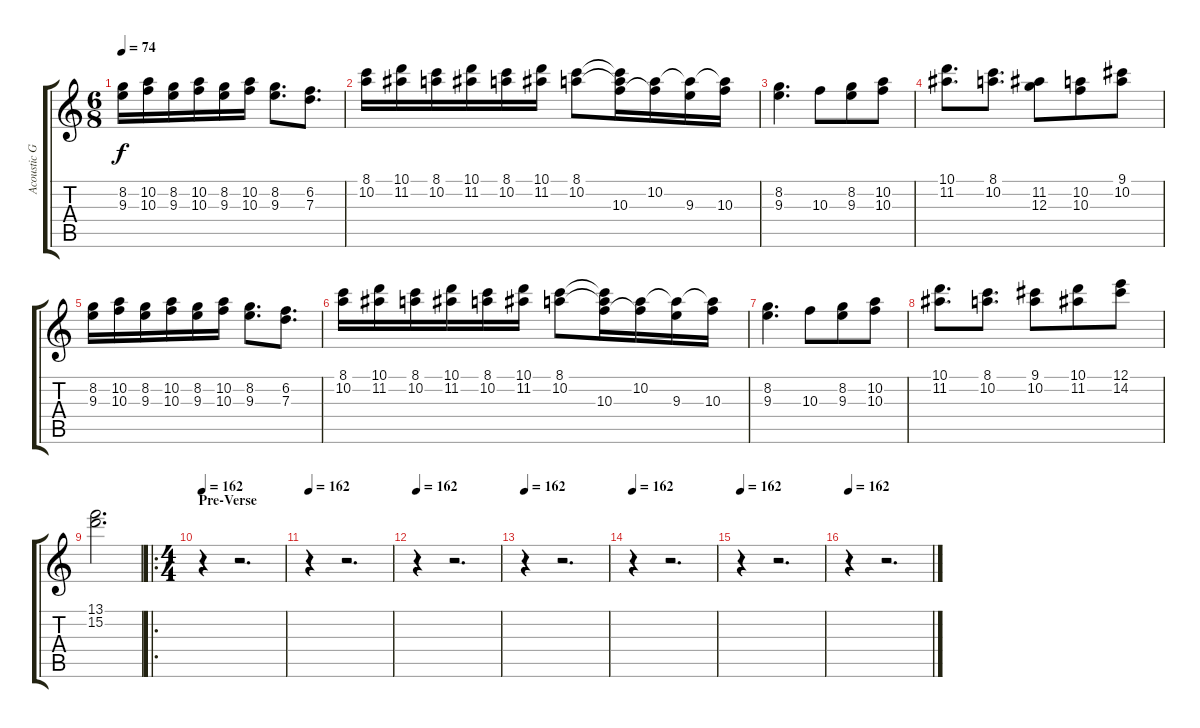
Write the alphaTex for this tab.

\track ("Acoustic Guitar" "Acoustic G") {instrument acousticguitarsteel}
\staff {score tabs}
\tuning (E4 B3 G3 D3 A2 D2) {hide}
\ts (6 8)
\tempo 74
\clef g2
\ks c
(8.2 9.3).16{dy f} (10.2 10.3).16 (8.2 9.3).16 (10.2 10.3).16 (8.2 9.3).16 (10.2 10.3).16 (8.2 9.3).8{d} (6.2 7.3).8{d} |
(8.1 10.2).16 (10.1 11.2).16 (8.1 10.2).16 (10.1 11.2).16 (8.1 10.2).16 (10.1 11.2).16 (8.1 10.2).8 (8.1{t} 10.2{t} 10.3).16 (10.2 10.3{t}).16 (10.2{t} 9.3).16 (10.2{t} 10.3).16 |
(8.2 9.3).4{d} 10.3.8 (8.2 9.3).8 (10.2 10.3).8 |
(10.1 11.2).8{d} (8.1 10.2).8{d} (11.2 12.3).8 (10.2 10.3).8 (9.1 10.2).8 |
(8.2 9.3).16 (10.2 10.3).16 (8.2 9.3).16 (10.2 10.3).16 (8.2 9.3).16 (10.2 10.3).16 (8.2 9.3).8{d} (6.2 7.3).8{d} |
(8.1 10.2).16 (10.1 11.2).16 (8.1 10.2).16 (10.1 11.2).16 (8.1 10.2).16 (10.1 11.2).16 (8.1 10.2).8 (8.1{t} 10.2{t} 10.3).16 (10.2 10.3{t}).16 (10.2{t} 9.3).16 (10.2{t} 10.3).16 |
(8.2 9.3).4{d} 10.3.8 (8.2 9.3).8 (10.2 10.3).8 |
(10.1 11.2).8{d} (8.1 10.2).8{d} (9.1 10.2).8 (10.1 11.2).8 (12.1 14.2).8 |
(13.1 15.2).2{d} |
\ro
\ts (4 4)
\section ("" "Pre-Verse")
\tempo 162
r.4 r.2{d} |
\tempo 162
r.4 r.2{d} |
\tempo 162
r.4 r.2{d} |
\tempo 162
r.4 r.2{d} |
\tempo 162
r.4 r.2{d} |
\tempo 162
r.4 r.2{d} |
\tempo 162
r.4 r.2{d}
